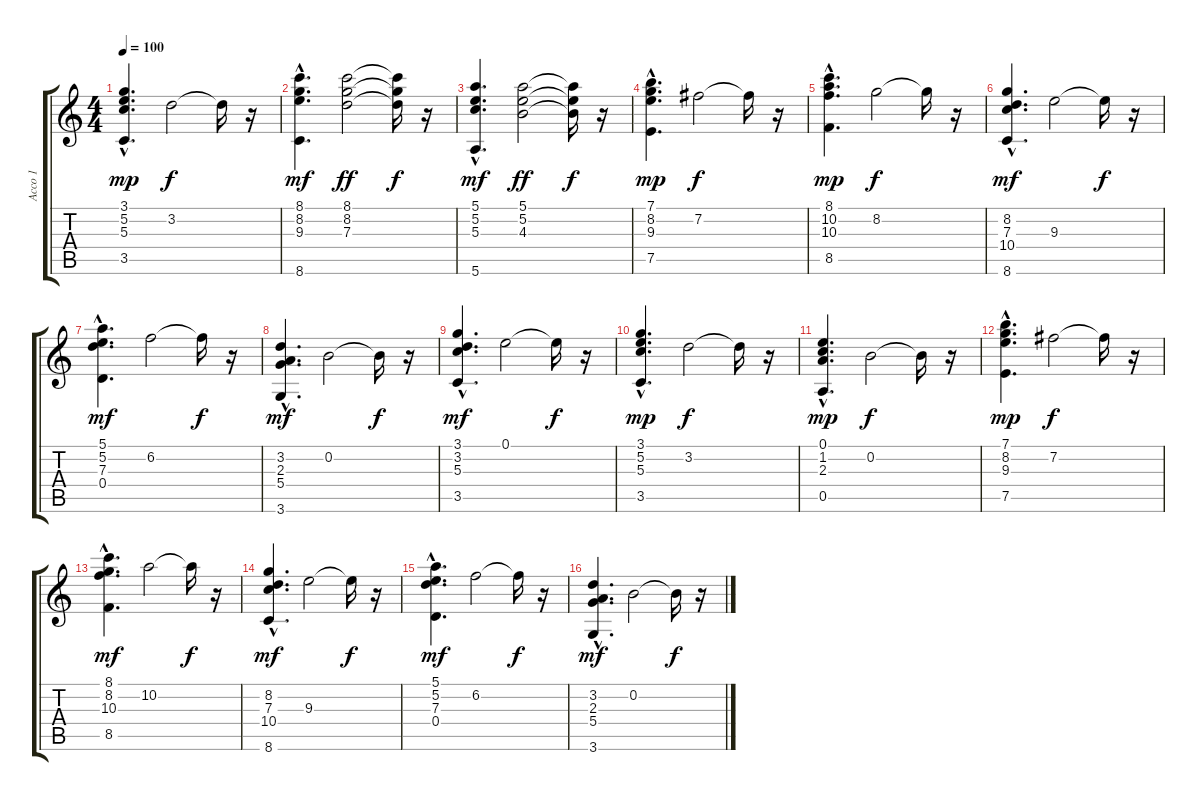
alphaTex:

\track ("Acco 1" "Acco 1") {instrument acousticguitarnylon}
\staff {score tabs}
\tuning (E4 B3 G3 D3 A2 E2) {hide}
\ts (4 4)
\tempo 100
\clef g2
\ks c
(3.1{hac} 5.2{hac} 5.3{hac} 3.5{hac}).4{d dy mp instrument acousticguitarnylon} 3.2.2{dy f} 3.2{t}.16 r.16 |
(8.1 8.2 9.3 8.6{hac}).4{d dy mf} (8.1 8.2 7.3).2{dy ff} (8.1{t} 8.2{t} 7.3{t}).16{dy f} r.16 |
(5.1 5.2 5.3 5.6{hac}).4{d dy mf} (5.1 5.2 4.3).2{dy ff} (5.1{t} 5.2{t} 4.3{t}).16{dy f} r.16 |
(7.1{hac} 8.2{hac} 9.3{hac} 7.5{hac}).4{d dy mp} 7.2.2{dy f} 7.2{t}.16 r.16 |
(8.1{hac} 10.2{hac} 10.3{hac} 8.5{hac}).4{d dy mp} 8.2.2{dy f} 8.2{t}.16 r.16 |
(8.2{hac} 7.3 10.4{hac} 8.6{hac}).4{d dy mf} 9.3.2 9.3{t}.16{dy f} r.16 |
(5.1{hac} 5.2 7.3{hac} 0.4{hac}).4{d dy mf} 6.2.2 6.2{t}.16{dy f} r.16 |
(3.2{hac} 2.3 5.4{hac} 3.6{hac}).4{d dy mf} 0.2.2 0.2{t}.16{dy f} r.16 |
(3.1{hac} 3.2 5.3{hac} 3.5{hac}).4{d dy mf} 0.1.2 0.1{t}.16{dy f} r.16 |
(3.1{hac} 5.2{hac} 5.3{hac} 3.5{hac}).4{d dy mp} 3.2.2{dy f} 3.2{t}.16 r.16 |
(0.1{hac} 1.2{hac} 2.3{hac} 0.5{hac}).4{d dy mp} 0.2.2{dy f} 0.2{t}.16 r.16 |
(7.1{hac} 8.2{hac} 9.3{hac} 7.5{hac}).4{d dy mp} 7.2.2{dy f} 7.2{t}.16 r.16 |
(8.1{hac} 8.2 10.3{hac} 8.5{hac}).4{d dy mf} 10.2.2 10.2{t}.16{dy f} r.16 |
(8.2{hac} 7.3 10.4{hac} 8.6{hac}).4{d dy mf} 9.3.2 9.3{t}.16{dy f} r.16 |
(5.1{hac} 5.2 7.3{hac} 0.4{hac}).4{d dy mf} 6.2.2 6.2{t}.16{dy f} r.16 |
(3.2{hac} 2.3 5.4{hac} 3.6{hac}).4{d dy mf} 0.2.2 0.2{t}.16{dy f} r.16
